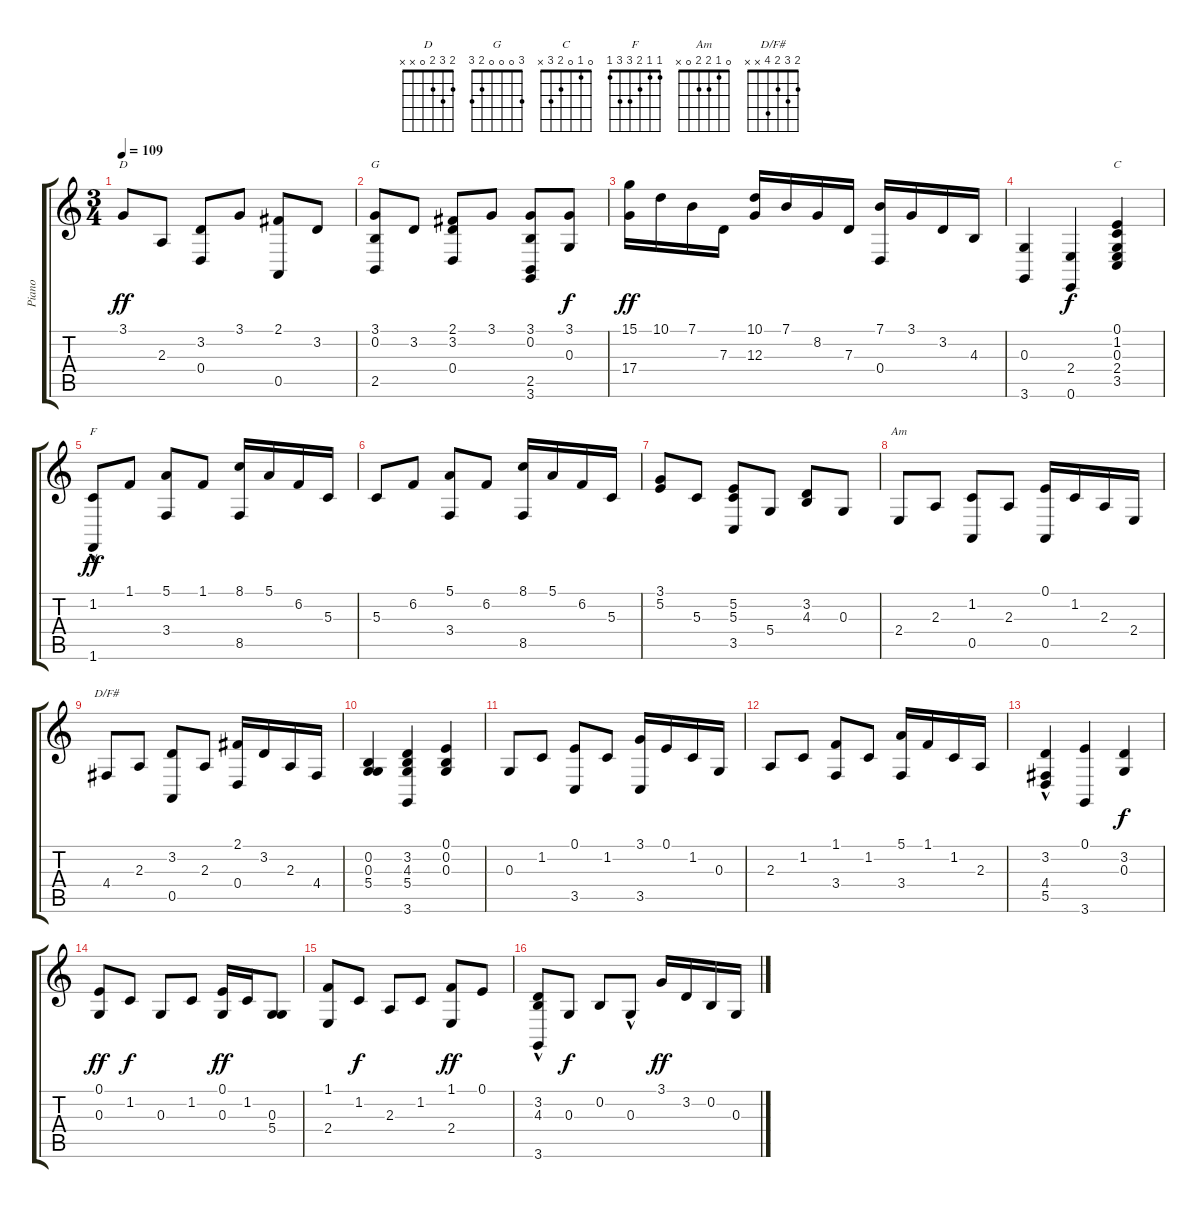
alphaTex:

\track ("Piano" "Piano") {instrument acousticgrandpiano}
\staff {score tabs}
\tuning (E4 B3 G3 D3 A2 E2) {hide}
\chord ("D" 2 3 2 0 x x)
\chord ("G" 3 0 0 0 2 3)
\chord ("C" 0 1 0 2 3 x)
\chord ("F" 1 1 2 3 3 1)
\chord ("Am" 0 1 2 2 0 x)
\chord ("D/F#" 2 3 2 4 x x)
\ts (3 4)
\tempo 109
\clef g2
\ks c
3.1.8{ch "D" dy ff} 2.3.8 (3.2 0.4).8 3.1.8 (2.1 0.5).8 3.2.8 |
(3.1 0.2 2.5).8{ch "G"} 3.2.8 (2.1 3.2 0.4).8 3.1.8 (3.1 0.2 2.5 3.6).8 (3.1 0.3).8{dy f} |
(15.1 17.4).16{dy ff} 10.1.16 7.1.16 7.3.16 (10.1 12.3).16 7.1.16 8.2.16 7.3.16 (7.1 0.4).16 3.1.16 3.2.16 4.3.16 |
(0.3 3.6).4 (2.4 0.6).4{dy f} (0.1 1.2 0.3 2.4 3.5).4{ch "C"} |
(1.2 1.6{hac}).8{ch "F" dy ff} 1.1.8 (5.1 3.4).8 1.1.8 (8.1 8.5).16 5.1.16 6.2.16 5.3.16 |
5.3.8 6.2.8 (5.1 3.4).8 6.2.8 (8.1 8.5).16 5.1.16 6.2.16 5.3.16 |
(3.1 5.2).8 5.3.8 (5.2 5.3 3.5).8 5.4.8 (3.2 4.3).8 0.3.8 |
2.4.8{ch "Am"} 2.3.8 (1.2 0.5).8 2.3.8 (0.1 0.5).16 1.2.16 2.3.16 2.4.16 |
4.4.8{ch "D/F#"} 2.3.8 (3.2 0.5).8 2.3.8 (2.1 0.4).16 3.2.16 2.3.16 4.4.16 |
(0.2 0.3 5.4).4 (3.2 4.3 5.4 3.6).4 (0.1 0.2 0.3).4 |
0.3.8 1.2.8 (0.1 3.5).8 1.2.8 (3.1 3.5).16 0.1.16 1.2.16 0.3.16 |
2.3.8 1.2.8 (1.1 3.4).8 1.2.8 (5.1 3.4).16 1.1.16 1.2.16 2.3.16 |
(3.2 4.4{hac} 5.5).4 (0.1 3.6).4 (3.2 0.3).4{dy f} |
(0.1 0.3).8{dy ff} 1.2.8{dy f} 0.3.8 1.2.8 (0.1 0.3).16{dy ff} 1.2.16 (0.3 5.4).8 |
(1.1 2.4).8 1.2.8{dy f} 2.3.8 1.2.8 (1.1 2.4).8{dy ff} 0.1.8 |
(3.2 4.3 3.6{hac}).8 0.3.8{dy f} 0.2.8 0.3{hac}.8 3.1.16{dy ff} 3.2.16 0.2.16 0.3.16
